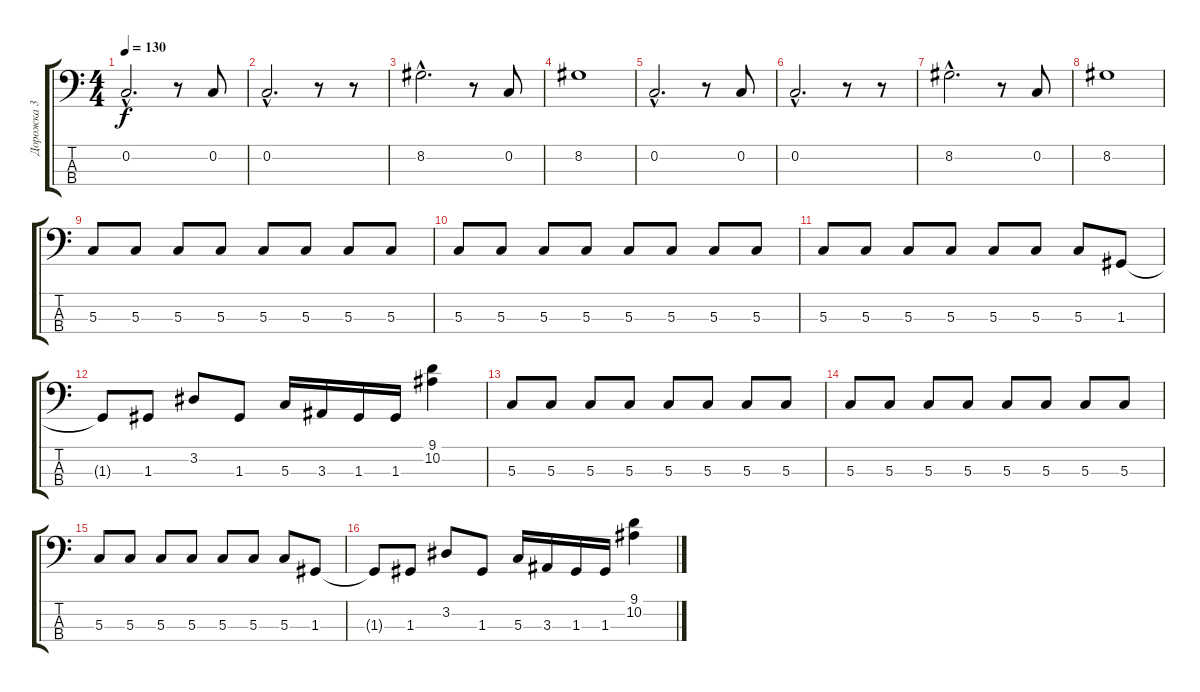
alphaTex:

\track ("Дорожка 3" "Дорожка 3") {instrument slapbass1}
\staff {score tabs}
\tuning (F2 C2 G1 D1) {hide}
\ts (4 4)
\tempo 130
\clef f4
\ks c
0.2{hac}.2{d dy f} r.8 0.2.8 |
0.2{hac}.2{d} r.8 r.8 |
8.2{hac}.2{d} r.8 0.2.8 |
8.2.1 |
0.2{hac}.2{d} r.8 0.2.8 |
0.2{hac}.2{d} r.8 r.8 |
8.2{hac}.2{d} r.8 0.2.8 |
8.2.1 |
5.3.8 5.3.8 5.3.8 5.3.8 5.3.8 5.3.8 5.3.8 5.3.8 |
5.3.8 5.3.8 5.3.8 5.3.8 5.3.8 5.3.8 5.3.8 5.3.8 |
5.3.8 5.3.8 5.3.8 5.3.8 5.3.8 5.3.8 5.3.8 1.3.8 |
1.3{t}.8 1.3.8 3.2.8 1.3.8 5.3.16 3.3.16 1.3.16 1.3.16 (9.1 10.2).4 |
5.3.8 5.3.8 5.3.8 5.3.8 5.3.8 5.3.8 5.3.8 5.3.8 |
5.3.8 5.3.8 5.3.8 5.3.8 5.3.8 5.3.8 5.3.8 5.3.8 |
5.3.8 5.3.8 5.3.8 5.3.8 5.3.8 5.3.8 5.3.8 1.3.8 |
1.3{t}.8 1.3.8 3.2.8 1.3.8 5.3.16 3.3.16 1.3.16 1.3.16 (9.1 10.2).4
